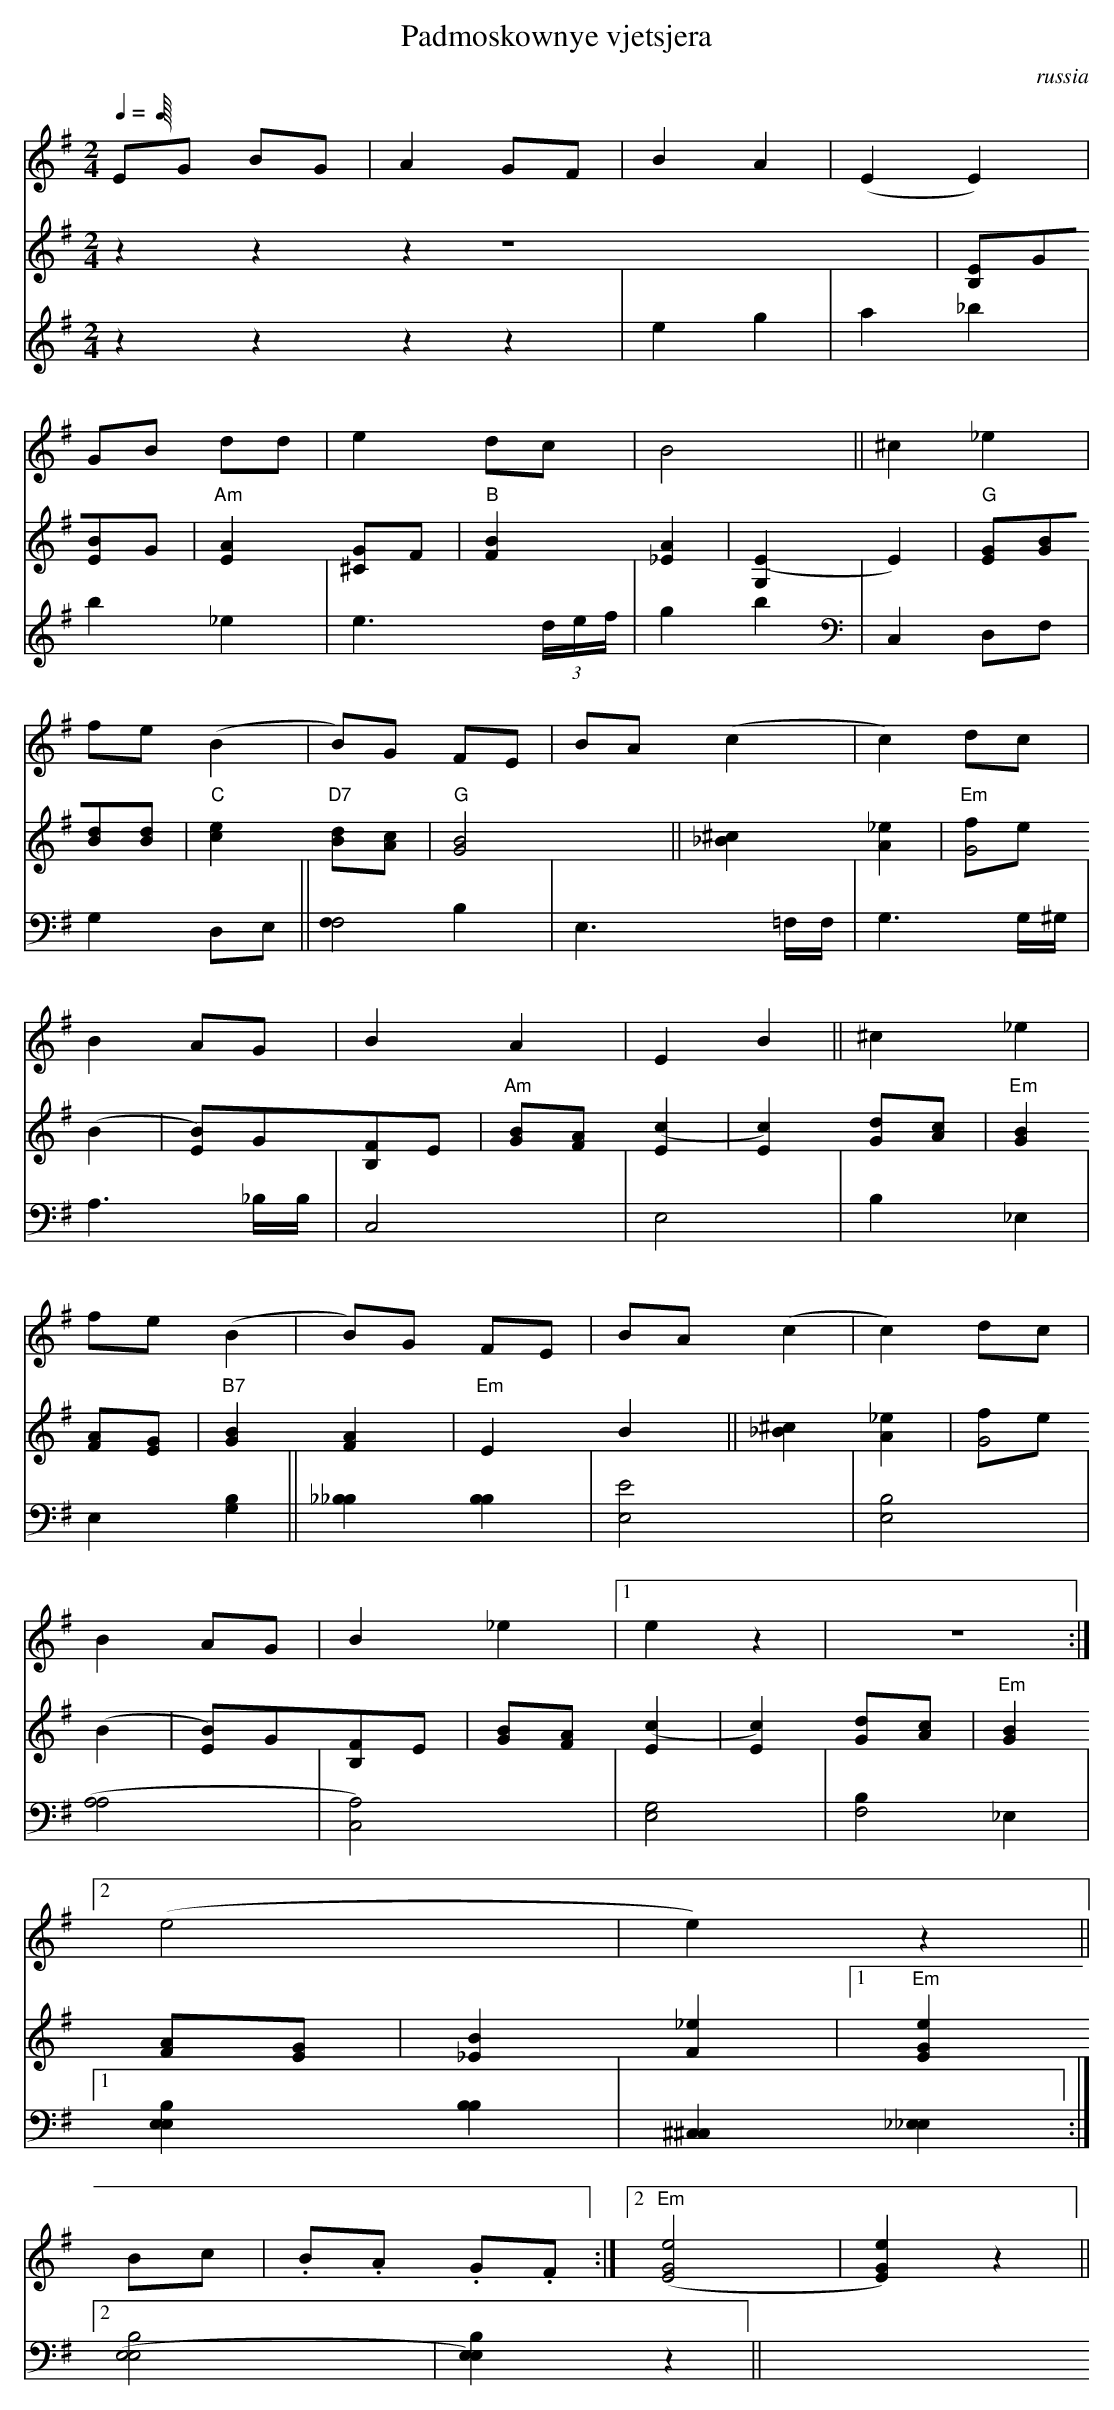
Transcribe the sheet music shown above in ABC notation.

X:1
T:Padmoskownye vjetsjera
O:russia
M:2/4
L:1/8
Q:1/4=
K:Em
V:1
EG BG |A2 GF |B2 A2 |(E2 E2) |
GB dd |e2 dc |B4  ||^c2 _e2 |
fe (B2 |B)G FE |BA (c2 |c2) dc |
B2 AG |B2 A2 |E2 B2  ||^c2 _e2 |
fe (B2 |B)G FE |BA (c2 |c2) dc |
B2 AG |B2 _e2 |1 e2 z2 |z4 :|2
(e4 |e2) z2 ||
V:2          %Orgel(r)
z2 z2 z2 z8 |[EB,2]G[BE2]G|"Am" [A2E2][G^C2]F|"B" [B2F2][A2_E2]|
[(E2G,2]E2) |"G" [GE][BG][dB][dB]|"C" [e2c2]"D7" [dB][cA]|"G" [B4G4]||
[^c2_B2][_e2A2]|"Em" [fG4]e(B2 |[B)E2]G[FB,2]E|"Am" [BG][AF][(c2E2]|
[c2)E2][dG][cA]|"Em" [B2G2][AF][GE]|"B7" [B2G2][A2F2]|"Em" E2 B2 ||
[^c2_B2][_e2A2]|[fG4]e(B2 |[B)E2]G[FB,2]E|[BG][AF][(c2E2]|
[c2)E2][dG][cA]|"Em" [B2G2][AF][GE]|[B2_E2][_e2F2]|1 "Em" [E2e2 G2]Bc |
.B.A .G.F :|2 "Em" [(E4G4 e4]|[E2)G2 e2]z2 ||
V:3          %orgel(l)
z2 z2 z2 z2 |e2 g2 |a2 _b2 |b2 _e2 |
e3  (3d/e/f/ |g2 b2 |C,2 D,F, |G,2 D,E, ||
[F,2F,4]B,2 |E,3 =F,/F,/|G,3 G,/^G,/|A,3 _B,/B,/|
C,4 |E,4 |B,2 _E,2 |E,2 [G,2B,2]||
[_B,2_B,2][B,2B,2]|[E4E,4]|[B,4E,4]|[(A,4A,4]|
[A,4)C,4]|[E,4G,4]|[B,2F,4]_E,2 |1 [E,2E,2 B,2][B,2B,2]|
[^C,2^C,2][_E,2_E,2]:|2 [E,4B,4 (E,4]|[E,2B,2 E,2)]z2 ||
